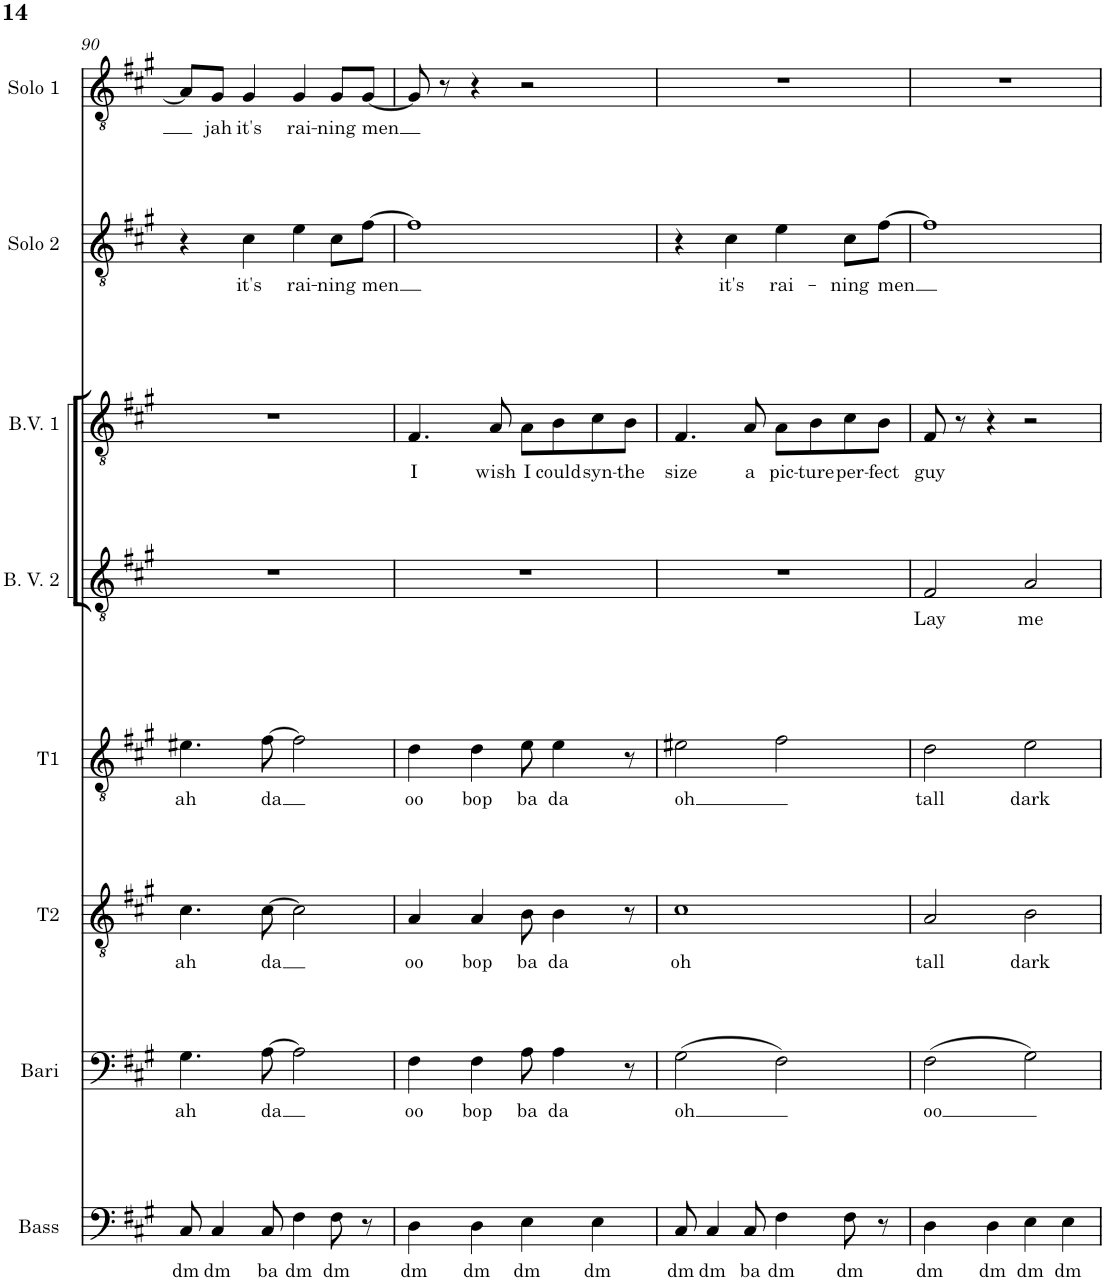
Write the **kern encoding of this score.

**kern	**text	**kern	**text	**kern	**text	**kern	**text	**kern	**text	**kern	**text	**kern	**text	**kern	**text
*part8	*part8	*part7	*part7	*part6	*part6	*part5	*part5	*part4	*part4	*part3	*part3	*part2	*part2	*part1	*part1
*staff8	*staff8	*staff7	*staff7	*staff6	*staff6	*staff5	*staff5	*staff4	*staff4	*staff3	*staff3	*staff2	*staff2	*staff1	*staff1
*I"Bass	*	*I"Baritone	*	*I"Tenor 2	*	*I"Tenor 1	*	*I"Backing Vocals 2	*	*I"Backing Vocals 1	*	*I"Solo 2	*	*I"Solo 1	*
*I'Bass	*	*I'Bari	*	*I'T2	*	*I'T1	*	*I'B. V. 2	*	*I'B.V. 1	*	*I'Solo 2	*	*I'Solo 1	*
!!LO:PB:g=z
*clefF4	*	*clefF4	*	*clefGv2	*	*clefGv2	*	*clefGv2	*	*clefGv2	*	*clefGv2	*	*clefGv2	*
*k[f#c#g#]	*	*k[f#c#g#]	*	*k[f#c#g#]	*	*k[f#c#g#]	*	*k[f#c#g#]	*	*k[f#c#g#]	*	*k[f#c#g#]	*	*k[f#c#g#]	*
*M4/4	*	*M4/4	*	*M4/4	*	*M4/4	*	*M4/4	*	*M4/4	*	*M4/4	*	*M4/4	*
=90	=90	=90	=90	=90	=90	=90	=90	=90	=90	=90	=90	=90	=90	=90	=90
!	!LO:LY:b	!	!LO:LY:b	!	!LO:LY:b	!	!LO:LY:b	!	!	!	!	!	!	!	!
8C#/	dm	4.G#\	ah	4.c#\	ah	4.e#X\	ah	1r	.	1r	.	4r	.	8A/L]	.
!	!LO:LY:b	!	!	!	!	!	!	!	!	!	!	!	!	!	!LO:LY:b
4C#/	dm	.	.	.	.	.	.	.	.	.	.	.	.	8G#/J	jah
!	!	!	!	!	!	!	!	!	!	!	!	!	!LO:LY:b	!	!LO:LY:b
.	.	.	.	.	.	.	.	.	.	.	.	4c#\	it's	4G#/	it's
!	!LO:LY:b	!	!LO:LY:b	!	!LO:LY:b	!	!LO:LY:b	!	!	!	!	!	!	!	!
8C#/	ba	[8A\	da	[8c#\	da	[8f#\	da	.	.	.	.	.	.	.	.
!	!LO:LY:b	!	!	!	!	!	!	!	!	!	!	!	!LO:LY:b	!	!LO:LY:b
4F#\	dm	2A\]	.	2c#\]	.	2f#\]	.	.	.	.	.	4e\	rai-	4G#/	rai-
!	!LO:LY:b	!	!	!	!	!	!	!	!	!	!	!	!LO:LY:b	!	!LO:LY:b
8F#\	dm	.	.	.	.	.	.	.	.	.	.	8c#\L	-ning	8G#/L	-ning
!	!	!	!	!	!	!	!	!	!	!	!	!	!LO:LY:b	!	!LO:LY:b
8r	.	.	.	.	.	.	.	.	.	.	.	[8f#\J	men	[8G#/J	men
=91	=91	=91	=91	=91	=91	=91	=91	=91	=91	=91	=91	=91	=91	=91	=91
!	!LO:LY:b	!	!LO:LY:b	!	!LO:LY:b	!	!LO:LY:b	!	!	!	!LO:LY:b	!	!	!	!
4D\	dm	4F#\	oo	4A/	oo	4d\	oo	1r	.	4.F#/	I	1f#]	.	8G#/]	.
.	.	.	.	.	.	.	.	.	.	.	.	.	.	8r	.
!	!LO:LY:b	!	!LO:LY:b	!	!LO:LY:b	!	!LO:LY:b	!	!	!	!	!	!	!	!
4D\	dm	4F#\	bop	4A/	bop	4d\	bop	.	.	.	.	.	.	4r	.
!	!	!	!	!	!	!	!	!	!	!	!LO:LY:b	!	!	!	!
.	.	.	.	.	.	.	.	.	.	8A/	wish	.	.	.	.
!	!LO:LY:b	!	!LO:LY:b	!	!LO:LY:b	!	!LO:LY:b	!	!	!	!LO:LY:b	!	!	!	!
4E\	dm	8A\	ba	8B\	ba	8e\	ba	.	.	8A\L	I	.	.	2r	.
!	!	!	!LO:LY:b	!	!LO:LY:b	!	!LO:LY:b	!	!	!	!LO:LY:b	!	!	!	!
.	.	4A\	da	4B\	da	4e\	da	.	.	8B\	could	.	.	.	.
!	!LO:LY:b	!	!	!	!	!	!	!	!	!	!LO:LY:b	!	!	!	!
4E\	dm	.	.	.	.	.	.	.	.	8c#\	syn-	.	.	.	.
!	!	!	!	!	!	!	!	!	!	!	!LO:LY:b	!	!	!	!
.	.	8r	.	8r	.	8r	.	.	.	8B\J	-the	.	.	.	.
=92	=92	=92	=92	=92	=92	=92	=92	=92	=92	=92	=92	=92	=92	=92	=92
!	!LO:LY:b	!	!LO:LY:b	!	!LO:LY:b	!	!LO:LY:b	!	!	!	!LO:LY:b	!	!	!	!
8C#/	dm	(2G#\	oh	1c#	oh	2e#X\	oh	1r	.	4.F#/	size	4r	.	1r	.
!	!LO:LY:b	!	!	!	!	!	!	!	!	!	!	!	!	!	!
4C#/	dm	.	.	.	.	.	.	.	.	.	.	.	.	.	.
!	!	!	!	!	!	!	!	!	!	!	!	!	!LO:LY:b	!	!
.	.	.	.	.	.	.	.	.	.	.	.	4c#\	it's	.	.
!	!LO:LY:b	!	!	!	!	!	!	!	!	!	!LO:LY:b	!	!	!	!
8C#/	ba	.	.	.	.	.	.	.	.	8A/	a	.	.	.	.
!	!LO:LY:b	!	!	!	!	!	!	!	!	!	!LO:LY:b	!	!LO:LY:b	!	!
4F#\	dm	2F#\)	.	.	.	2f#\	.	.	.	8A\L	pic-	4e\	rai-	.	.
!	!	!	!	!	!	!	!	!	!	!	!LO:LY:b	!	!	!	!
.	.	.	.	.	.	.	.	.	.	8B\	-ture	.	.	.	.
!	!LO:LY:b	!	!	!	!	!	!	!	!	!	!LO:LY:b	!	!LO:LY:b	!	!
8F#\	dm	.	.	.	.	.	.	.	.	8c#\	per-	8c#\L	-ning	.	.
!	!	!	!	!	!	!	!	!	!	!	!LO:LY:b	!	!LO:LY:b	!	!
8r	.	.	.	.	.	.	.	.	.	8B\J	-fect	[8f#\J	men	.	.
=93	=93	=93	=93	=93	=93	=93	=93	=93	=93	=93	=93	=93	=93	=93	=93
!	!LO:LY:b	!	!LO:LY:b	!	!LO:LY:b	!	!LO:LY:b	!	!LO:LY:b	!	!LO:LY:b	!	!	!	!
4D\	dm	(2F#\	oo	2A/	tall	2d\	tall	2F#/	Lay	8F#/	guy	1f#]	.	1r	.
.	.	.	.	.	.	.	.	.	.	8r	.	.	.	.	.
!	!LO:LY:b	!	!	!	!	!	!	!	!	!	!	!	!	!	!
4D\	dm	.	.	.	.	.	.	.	.	4r	.	.	.	.	.
!	!LO:LY:b	!	!	!	!LO:LY:b	!	!LO:LY:b	!	!LO:LY:b	!	!	!	!	!	!
4E\	dm	2G#\)	.	2B\	dark	2e\	dark	2A/	me	2r	.	.	.	.	.
!	!LO:LY:b	!	!	!	!	!	!	!	!	!	!	!	!	!	!
4E\	dm	.	.	.	.	.	.	.	.	.	.	.	.	.	.
=	=	=	=	=	=	=	=	=	=	=	=	=	=	=	=
*-	*-	*-	*-	*-	*-	*-	*-	*-	*-	*-	*-	*-	*-	*-	*-
